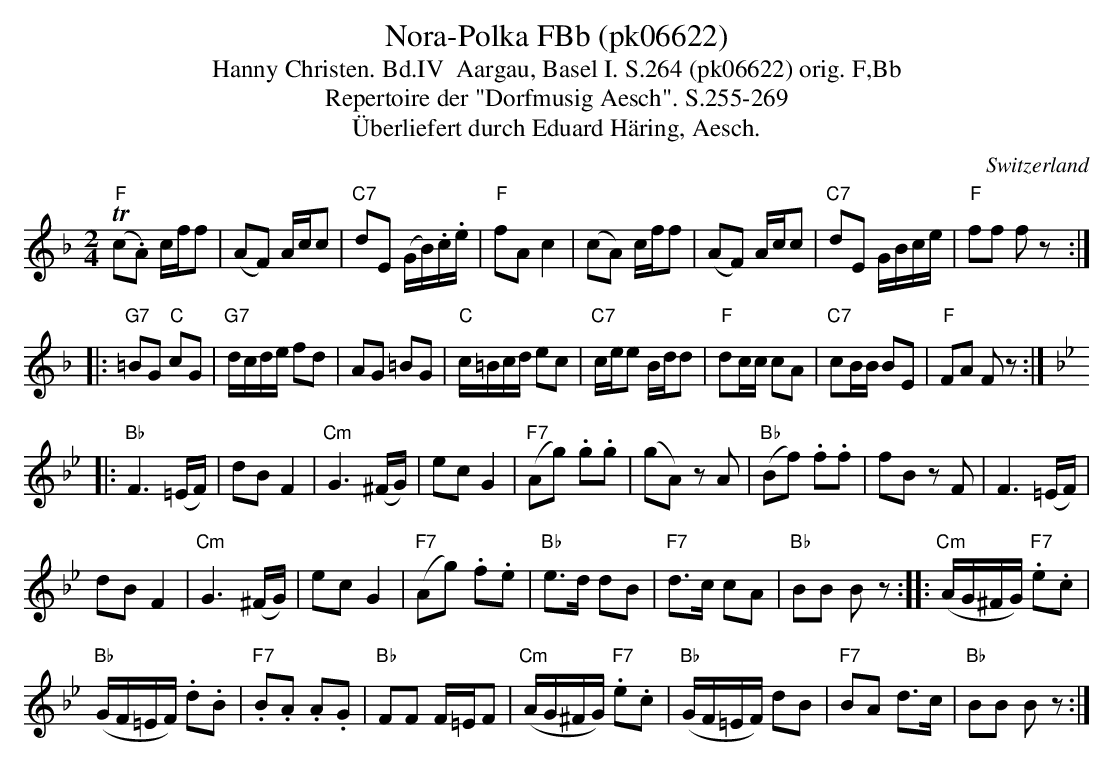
X:1
T:Nora-Polka FBb (pk06622)
T:Hanny Christen. Bd.IV  Aargau, Basel I. S.264 (pk06622) orig. F,Bb
T: Repertoire der "Dorfmusig Aesch". S.255-269
T:Überliefert durch Eduard Häring, Aesch.
M:2/4
L:1/8
O:Switzerland
K:F major
"F"(Tc.A) c/f/f | (AF) A/c/c | "C7"dE (G/B/).c/.e/ | "F"fAc2 | (cA) c/f/f | (AF) A/c/c | "C7"dE G/B/c/e/ | "F"ff fz :|
|: "G7"=BG "C"cG | "G7"d/c/d/e/ fd | AG =BG | "C"c/=B/c/d/ ec | "C7"c/e/e B/d/d | "F"dc/c/ cA | "C7"cB/B/ BE | "F"FA Fz :|  [K:Bb]
|: "Bb"F3(=E/F/) | dBF2 | "Cm"G3 (^F/G/) | ecG2 | ("F7"Ag) .g.g | (gA) zA | ("Bb"Bf) .f.f | fB zF | F3(=E/F/) |
dBF2 | "Cm"G3 (^F/G/) | ecG2 | ("F7"Ag) .f.e | "Bb"e>d dB | "F7"d>c cA | "Bb"BB Bz :: ("Cm"A/G/^F/G/) "F7".e.c |
("Bb"G/F/=E/F/) .d.B | "F7".B.A .A.G | "Bb"FF F/=E/F | ("Cm"A/G/^F/G/) "F7".e.c | ("Bb"G/F/=E/F/) dB | "F7"BA d>c | "Bb"BB Bz :|
